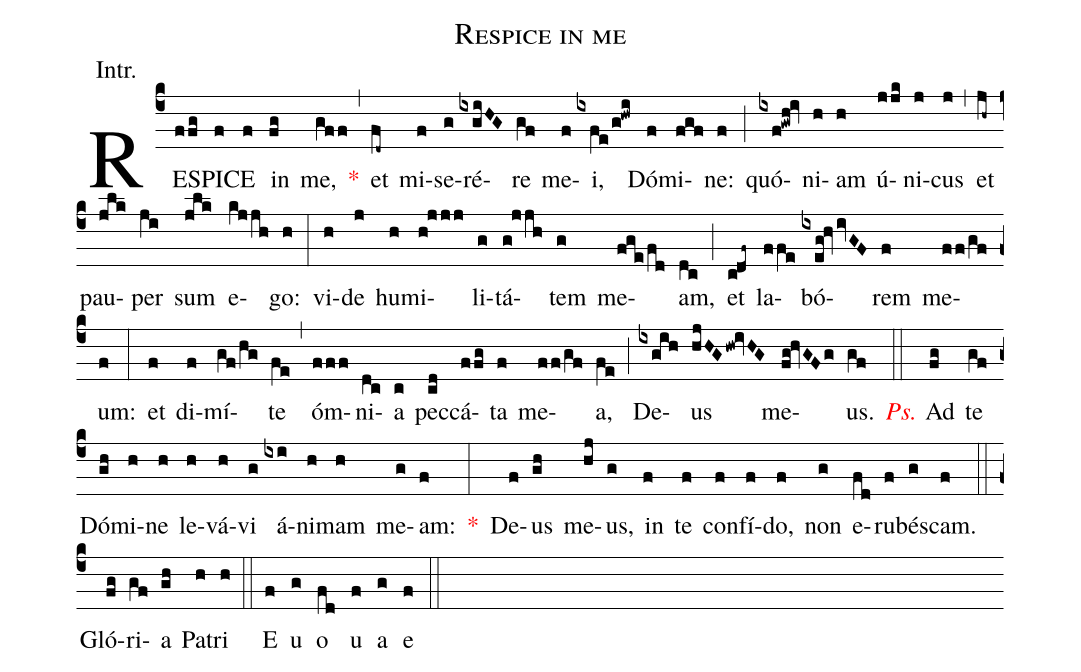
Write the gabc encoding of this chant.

name:Respice in me;
annotation:Intr.;
mode:VI.;
office-part:Introit;
%%
(c4) RES(ffg)PI(f)CE(f) in(fg) me,(gff) <v>\red{*}</v>(,) et(fd~) mi(f)se(g)ré(ixgiHG)re(gf) me(f)i,(ixfe/g!hwi) Dó(f)mi(fgf)ne:(f) (;) quó(ixf!gwh!iv)ni(h)am(h) ú(jjk)ni(j)cus(j) (,) et(jh~) pau(jlk)per(ji) sum(jlk) e(kjjh)go:(h) (:) vi(h)de(j) hu(h)mi(h!jjj)li(g)tá(g!jjh)tem(g) me(fge/fd)am,(dc) (;) et(c!df~) la(ffe)bó(ixeg!hv/ivGF)rem(f) me(ff/gf)um:(f) (:) et(f) di(f)mí(gf/hg)te(fe) (,) óm(fff)ni(dc)a(c) pec(cd)cá(ffg)ta(f) me(ff/gf)a,(fe) (;) De(ixgih)us(hjHG/hw!ivHG) me(fg!hvGFg)us.(gf) (::) <v>\redit{Ps.}</v> Ad(fg) te(gf) Dó(gh)mi(h)ne(h) le(h)vá(h)vi(g) á(ixi)ni(h)mam(h) me(g)am:(f) <v>\red{*}</v>(:) De(f)us(gh) me(hj)us,(g) in(f) te(f) con(f)fí(f)do,(f) non(g) e(fd)ru(f)bé(g)scam.(f) (::) Gló(fg)ri(gf)a(gh) Pa(h)tri(h) (::) E(f) u(g) o(fd) u(f) a(g) e(f) (::)
